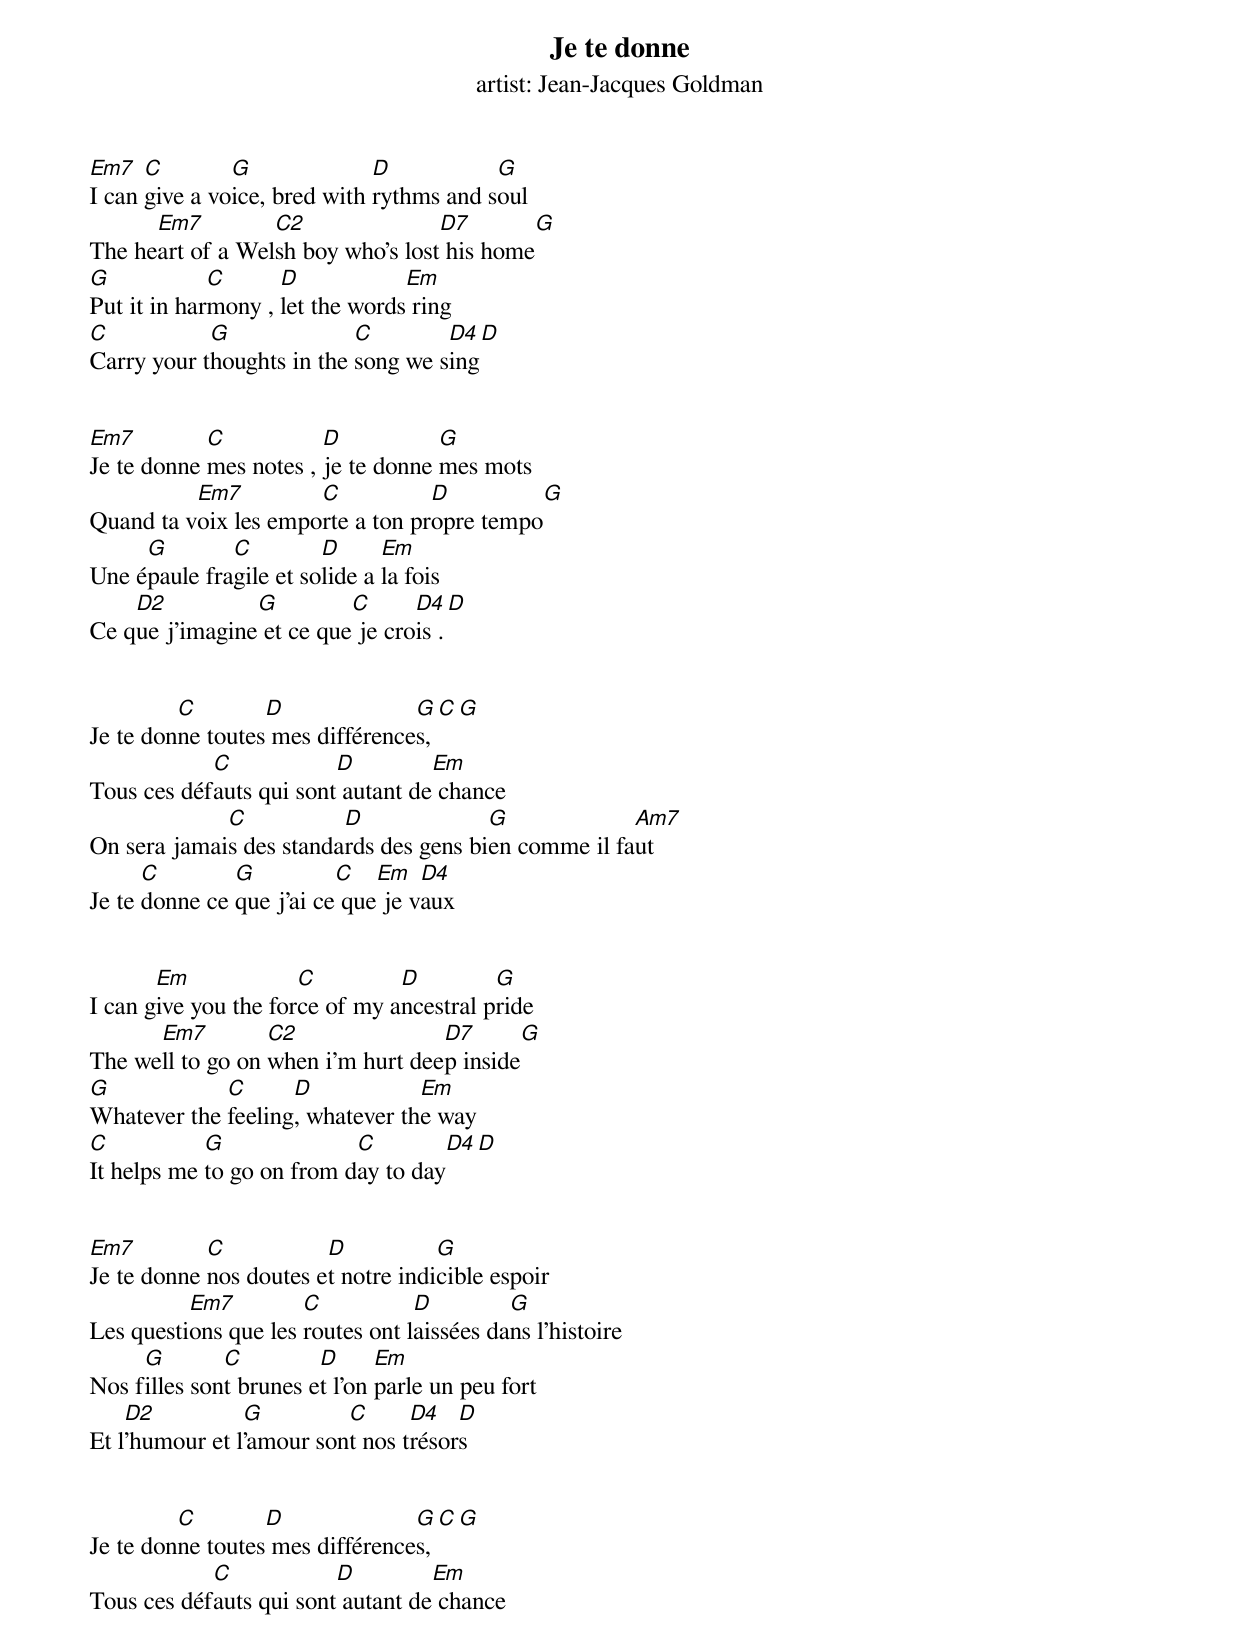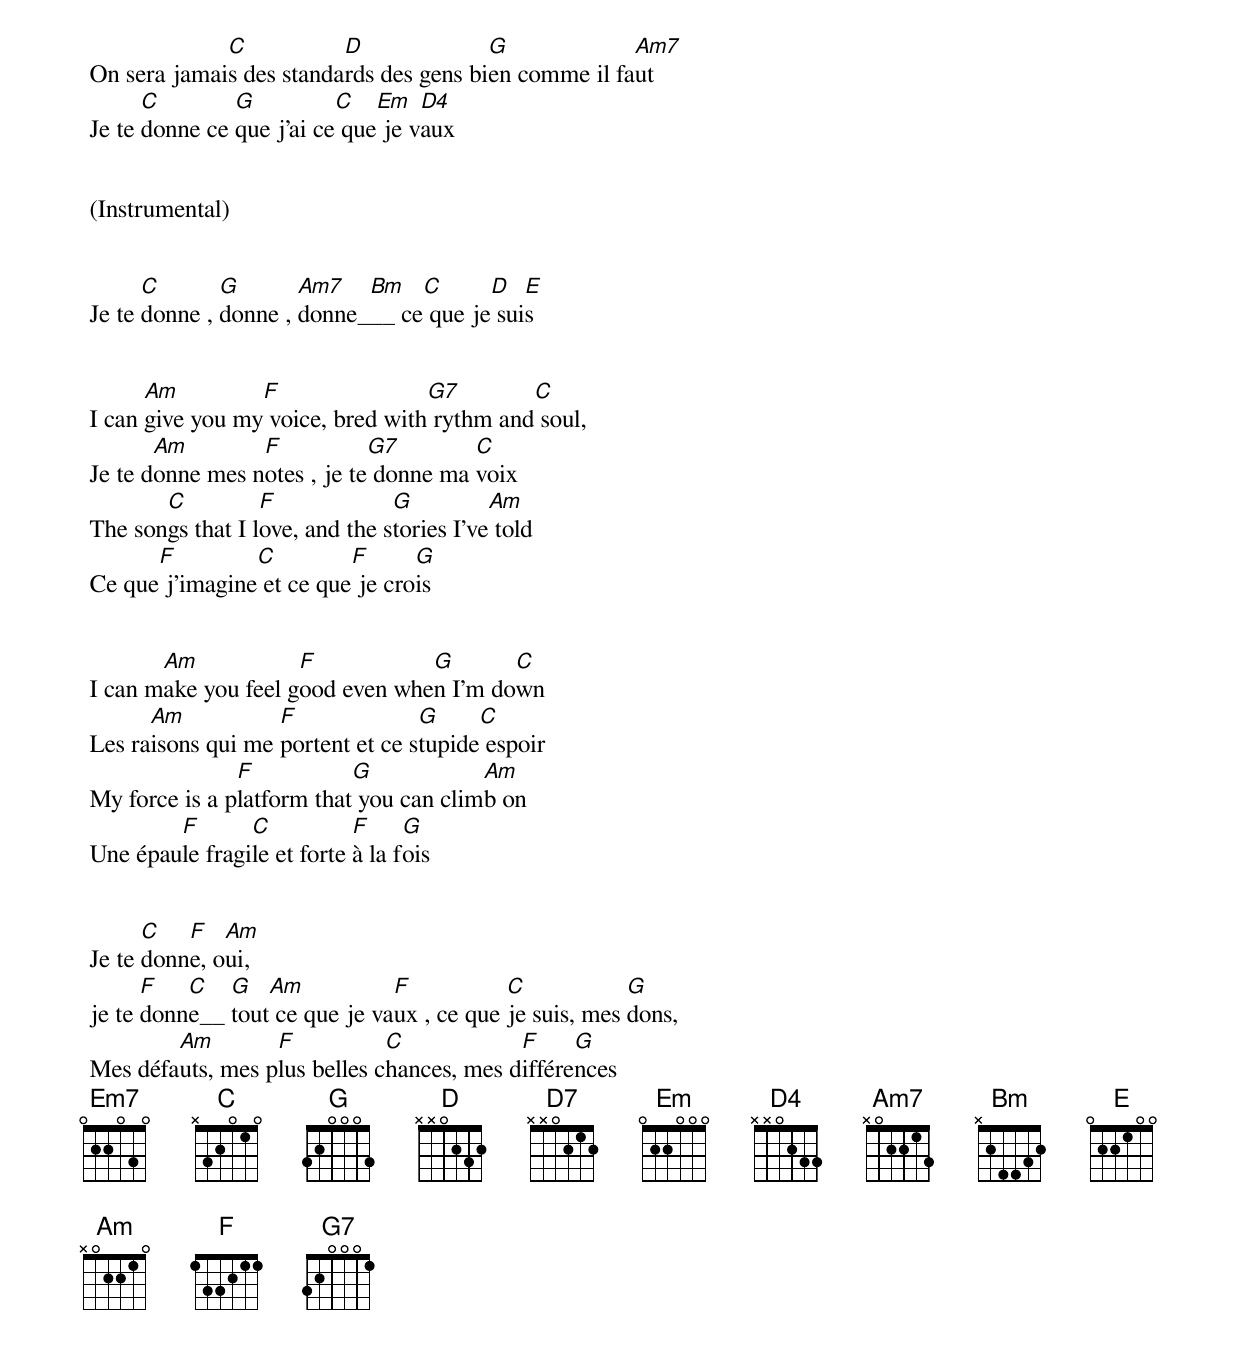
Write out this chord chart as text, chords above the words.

Je te donne
artist: Jean-Jacques Goldman


 Em7   C        G              D           G
 I can give a voice, bred with rythms and soul
       Em7         C2               D7       G
 The heart of a Welsh boy who's lost his home
 G            C      D            Em
 Put it in harmony , let the words ring
 C           G              C        D4       D
 Carry your thoughts in the song we sing


 Em7         C           D           G
 Je te donne mes notes , je te donne mes mots
           Em7         C           D         G
 Quand ta voix les emporte a ton propre tempo
      G        C         D      Em
 Une épaule fragile et solide a la fois
     D2          G         C      D4   D
 Ce que j'imagine et ce que je crois .


          C        D              G   C   G
 Je te donne toutes mes différences,
             C            D         Em
 Tous ces défauts qui sont autant de chance
              C           D              G             Am7
 On sera jamais des standards des gens bien comme il faut
       C        G          C   Em   D4
 Je te donne ce que j'ai ce que je vaux


        Em             C         D         G
 I can give you the force of my ancestral pride
       Em7         C2               D7       G
 The well to go on when i'm hurt deep inside
 G            C      D            Em
 Whatever the feeling, whatever the way
 C           G              C        D4       D
 It helps me to go on from day to day


 Em7         C           D           G
 Je te donne nos doutes et notre indicible espoir
           Em7         C           D         G
 Les questions que les routes ont laissées dans l'histoire
      G        C         D      Em
 Nos filles sont brunes et l'on parle un peu fort
     D2          G         C      D4   D
 Et l'humour et l'amour sont nos trésors


          C        D              G   C   G
 Je te donne toutes mes différences,
             C            D         Em
 Tous ces défauts qui sont autant de chance
              C           D              G             Am7
 On sera jamais des standards des gens bien comme il faut
       C        G          C   Em   D4
 Je te donne ce que j'ai ce que je vaux


 (Instrumental)


       C       G       Am7   Bm   C      D   E
 Je te donne , donne , donne___ ce que je suis


       Am         F                G7        C
 I can give you my voice, bred with rythm and soul,
        Am        F           G7        C
 Je te donne mes notes , je te donne ma voix
        C          F             G          Am
 The songs that I love, and the stories I've told
       F         C         F      G
 Ce que j'imagine et ce que je crois


        Am            F           G       C
 I can make you feel good even when I'm down
       Am           F              G     C
 Les raisons qui me portent et ce stupide espoir
                F           G            Am
 My force is a platform that you can climb on
         F       C           F     G
 Une épaule fragile et forte à la fois


       C   F   Am
 Je te donne, oui,
       F   C   G   Am           F           C            G
 je te donne__ tout ce que je vaux , ce que je suis, mes dons,
         Am        F           C            F     G
 Mes défauts, mes plus belles chances, mes différences
